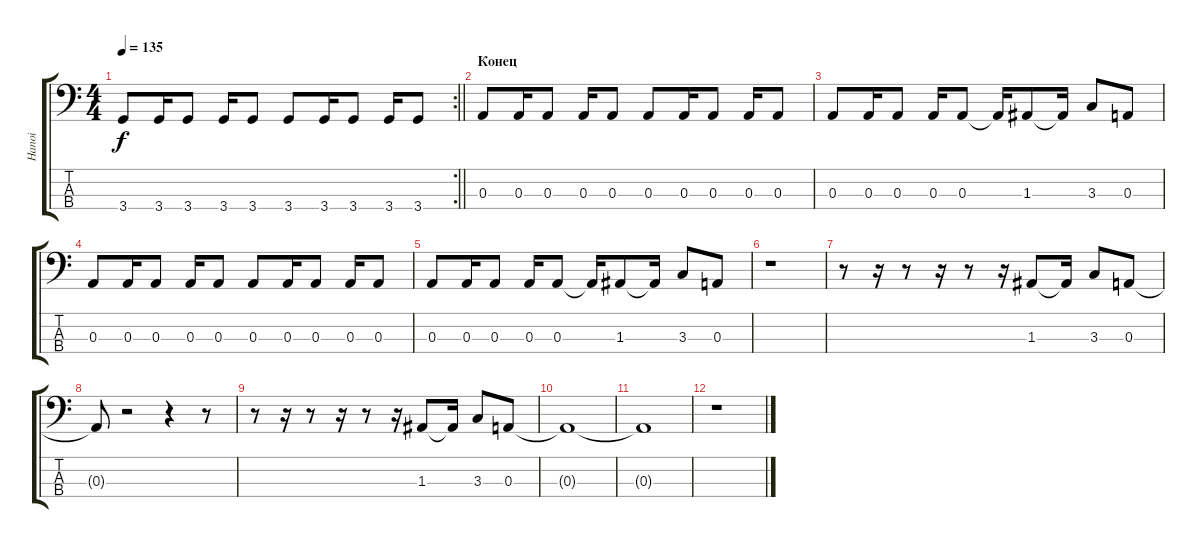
\track ("Hanoi" "Hanoi") {instrument electricbassfinger}
\staff {score tabs}
\tuning (G2 D2 A1 E1) {hide}
\rc 2
\ts (4 4)
\tempo 135
\clef f4
\barLineRight lightlight
\ks c
3.4.8{dy f} 3.4.16 3.4.8 3.4.16 3.4.8 3.4.8 3.4.16 3.4.8 3.4.16 3.4.8 |
\section ("" "Конец")
0.3.8 0.3.16 0.3.8 0.3.16 0.3.8 0.3.8 0.3.16 0.3.8 0.3.16 0.3.8 |
0.3.8 0.3.16 0.3.8 0.3.16 0.3.8 0.3{t}.16 1.3.8 1.3{t}.16 3.3.8 0.3.8 |
0.3.8 0.3.16 0.3.8 0.3.16 0.3.8 0.3.8 0.3.16 0.3.8 0.3.16 0.3.8 |
0.3.8 0.3.16 0.3.8 0.3.16 0.3.8 0.3{t}.16 1.3.8 1.3{t}.16 3.3.8 0.3.8 |
r.1 |
r.8 r.16 r.8 r.16 r.8 r.16 1.3.8 1.3{t}.16 3.3.8 0.3.8 |
0.3{t}.8 r.2 r.4 r.8 |
r.8 r.16 r.8 r.16 r.8 r.16 1.3.8 1.3{t}.16 3.3.8 0.3.8 |
0.3{t}.1 |
0.3{t}.1 |
r.1
